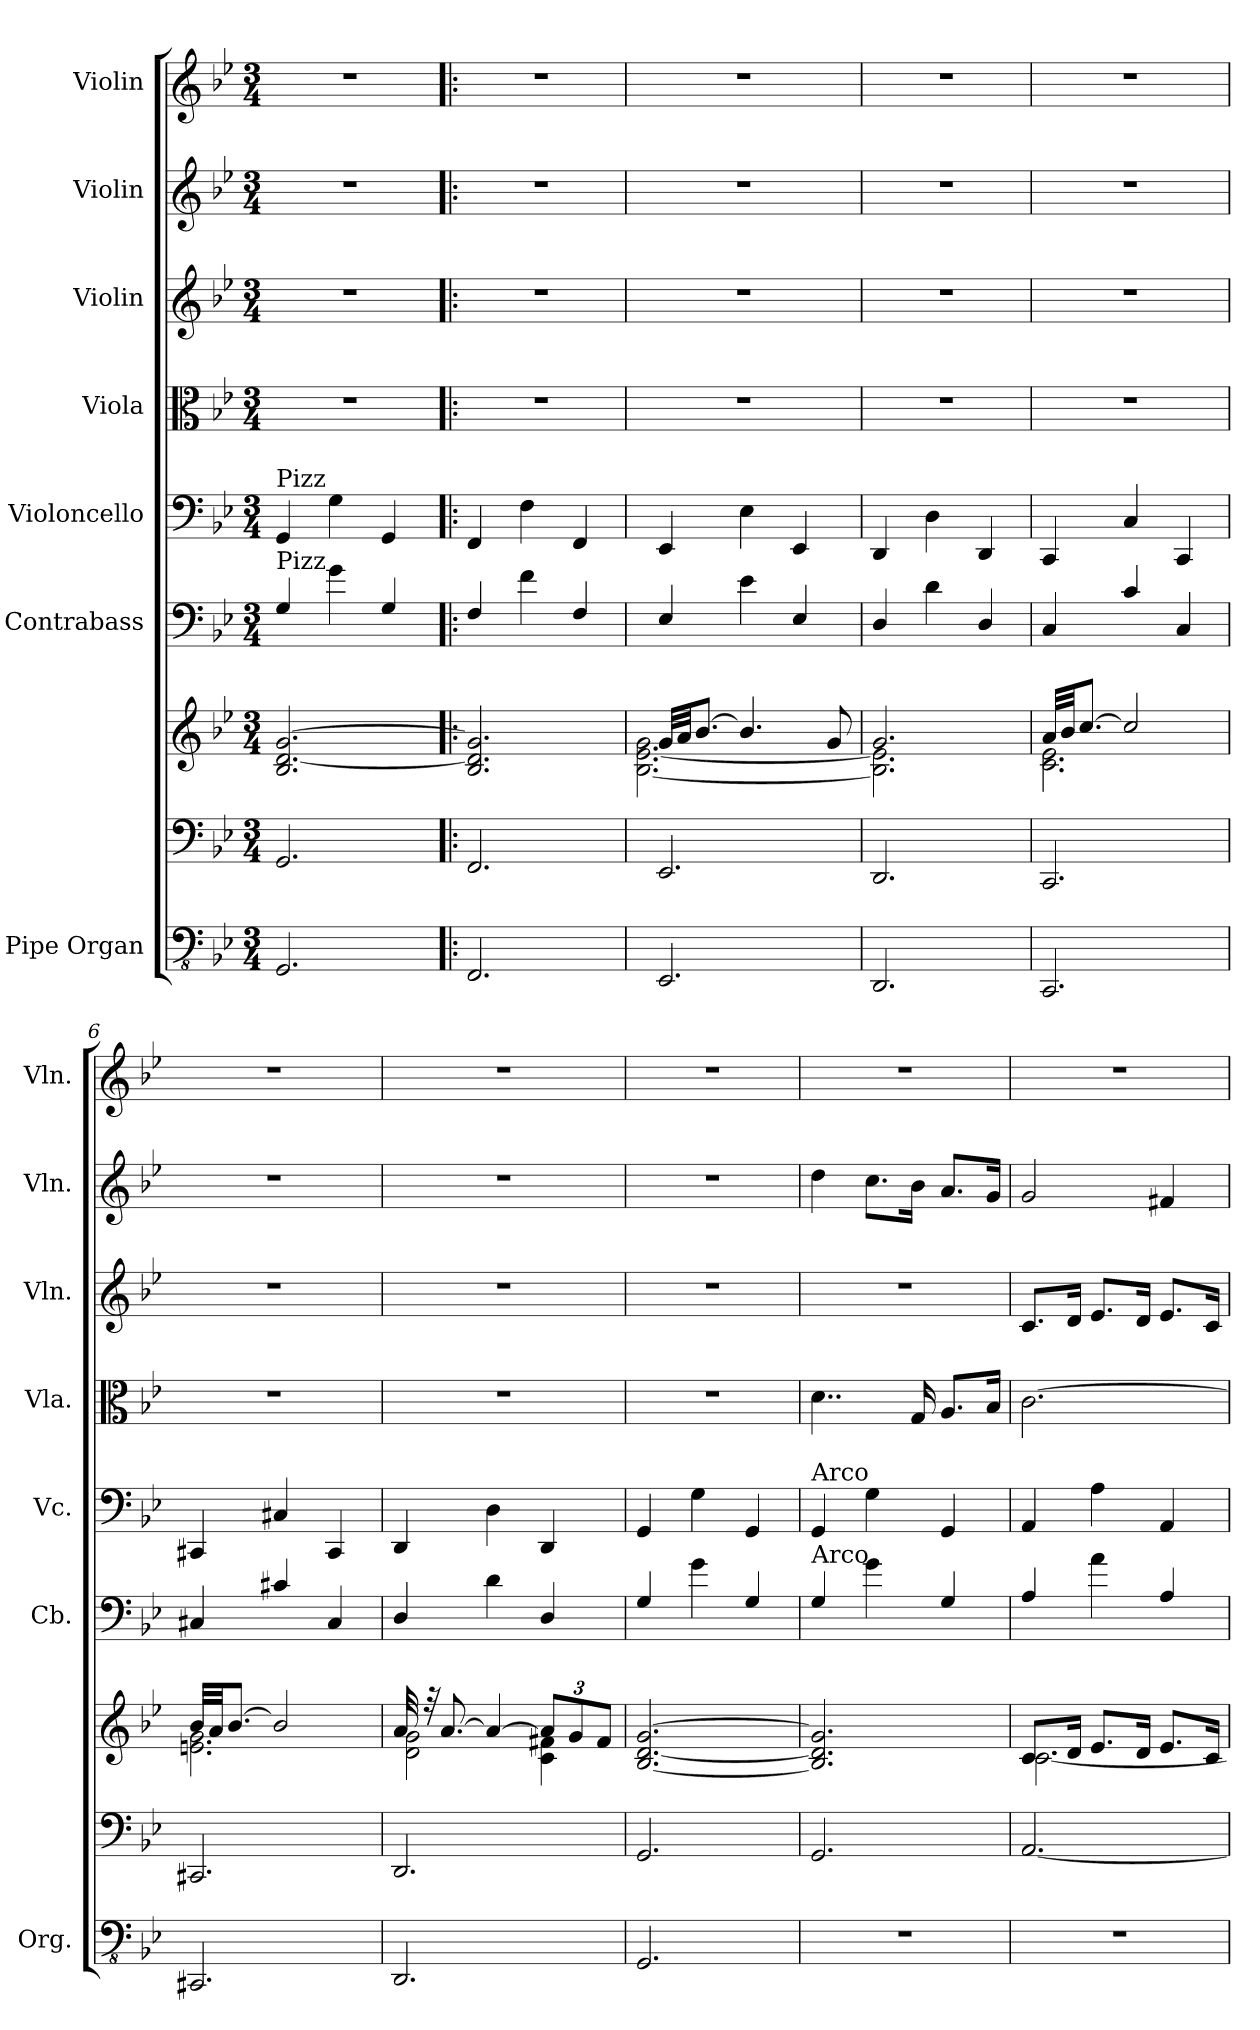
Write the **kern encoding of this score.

**kern	**kern	**kern	**kern	**kern	**kern	**kern	**kern	**kern
*part7	*part7	*part7	*part6	*part5	*part4	*part3	*part2	*part1
*staff9	*staff8	*staff7	*staff6	*staff5	*staff4	*staff3	*staff2	*staff1
*I"Pipe Organ	*	*	*I"Contrabass	*I"Violoncello	*I"Viola	*I"Violin	*I"Violin	*I"Violin
*I'Org.	*	*	*I'Cb.	*I'Vc.	*I'Vla.	*I'Vln.	*I'Vln.	*I'Vln.
*clefFv4	*clefF4	*clefG2	*clefF4	*clefF4	*clefC3	*clefG2	*clefG2	*clefG2
*	*	*	*ITrd7c12	*	*	*	*	*
*k[b-e-]	*k[b-e-]	*k[b-e-]	*k[b-e-]	*k[b-e-]	*k[b-e-]	*k[b-e-]	*k[b-e-]	*k[b-e-]
*M3/4	*M3/4	*M3/4	*M3/4	*M3/4	*M3/4	*M3/4	*M3/4	*M3/4
*MM30	*MM30	*MM30	*MM30	*MM30	*MM30	*MM30	*MM30	*MM30
=1	=1	=1	=1	=1	=1	=1	=1	=1
!	!	!	!	!LO:TX:a:t=Pizz	!	!	!	!
!	!	!	!LO:TX:a:t=Pizz	!	!	!	!	!
2.GGG/	2.GG/	2.B-/ [2.d/ [2.g/	4GG/	4GG/	2.r	2.r	2.r	2.r
.	.	.	4G\	4G\	.	.	.	.
.	.	.	4GG/	4GG/	.	.	.	.
=2!|:	=2!|:	=2!|:	=2!|:	=2!|:	=2!|:	=2!|:	=2!|:	=2!|:
2.FFF/	2.FF/	2.B-/ 2.d/] 2.g/]	4FF/	4FF/	2.r	2.r	2.r	2.r
.	.	.	4F\	4F\	.	.	.	.
.	.	.	4FF/	4FF/	.	.	.	.
=3	=3	=3	=3	=3	=3	=3	=3	=3
*	*	*^	*	*	*	*	*	*
2.EEE-/	2.EE-/	32g/LLL	[2.B-\ [2.e-\ 2.g\	4EE-/	4EE-/	2.r	2.r	2.r	2.r
.	.	32a/JJ	.	.	.	.	.	.	.
.	.	[8.b-/J	.	.	.	.	.	.	.
.	.	4.b-/]	.	4E-\	4E-\	.	.	.	.
.	.	.	.	4EE-/	4EE-/	.	.	.	.
.	.	8g/	.	.	.	.	.	.	.
=4	=4	=4	=4	=4	=4	=4	=4	=4	=4
2.DDD/	2.DD/	2.g/	2.B-\] 2.e-\]	4DD/	4DD/	2.r	2.r	2.r	2.r
.	.	.	.	4D\	4D\	.	.	.	.
.	.	.	.	4DD/	4DD/	.	.	.	.
=5	=5	=5	=5	=5	=5	=5	=5	=5	=5
2.CCC/	2.CC/	32a/LLL	2.c\ 2.e-\	4CC/	4CC/	2.r	2.r	2.r	2.r
.	.	32b-/JJ	.	.	.	.	.	.	.
.	.	[8.cc/J	.	.	.	.	.	.	.
.	.	2cc/]	.	4C/	4C/	.	.	.	.
.	.	.	.	4CC/	4CC/	.	.	.	.
=6	=6	=6	=6	=6	=6	=6	=6	=6	=6
2.CCC#X/	2.CC#X/	32b-/LLL	2.en\ 2.g\	4CC#X/	4CC#X/	2.r	2.r	2.r	2.r
.	.	32a/JJ	.	.	.	.	.	.	.
.	.	[8.b-/J	.	.	.	.	.	.	.
.	.	2b-/]	.	4C#X/	4C#X/	.	.	.	.
.	.	.	.	4CC#/	4CC#/	.	.	.	.
!!LO:PB:g=z
=7	=7	=7	=7	=7	=7	=7	=7	=7	=7
2.DDD/	2.DD/	32a/	2d\ 2g\	4DD/	4DD/	2.r	2.r	2.r	2.r
.	.	32r	.	.	.	.	.	.	.
.	.	[8.a/	.	.	.	.	.	.	.
.	.	4a/_	.	4D\	4D\	.	.	.	.
*	*	*Xbrackettup	*	*	*	*	*	*	*
.	.	12a/L]	4c\ 4f#X\	4DD/	4DD/	.	.	.	.
.	.	12g/	.	.	.	.	.	.	.
.	.	12f#/J	.	.	.	.	.	.	.
*	*	*v	*v	*	*	*	*	*	*
=8	=8	=8	=8	=8	=8	=8	=8	=8
2.GGG/	2.GG/	[2.B-/ [2.d/ [2.g/	4GG/	4GG/	2.r	2.r	2.r	2.r
.	.	.	4G\	4G\	.	.	.	.
.	.	.	4GG/	4GG/	.	.	.	.
=9	=9	=9	=9	=9	=9	=9	=9	=9
!	!	!	!	!LO:TX:a:t=Arco	!	!	!	!
!	!	!	!LO:TX:a:t=Arco	!	!	!	!	!
2.r	2.GG/	2.B-/] 2.d/] 2.g/]	4GG/	4GG/	4..d\	2.r	4dd\	2.r
.	.	.	4G\	4G\	.	.	8.cc\L	.
.	.	.	.	.	16G/	.	16b-\Jk	.
.	.	.	4GG/	4GG/	8.A/L	.	8.a/L	.
.	.	.	.	.	16B-/Jk	.	16g/Jk	.
=10	=10	=10	=10	=10	=10	=10	=10	=10
*	*	*^	*	*	*	*	*	*
2.r	[2.AA/	8.c/L	[2.c\	4AA/	4AA/	[2.c\	8.c/L	2g/	2.r
.	.	16d/Jk	.	.	.	.	16d/Jk	.	.
.	.	8.e-/L	.	4A\	4A\	.	8.e-/L	.	.
.	.	16d/Jk	.	.	.	.	16d/Jk	.	.
.	.	8.e-/L	.	4AA/	4AA/	.	8.e-/L	4f#X/	.
.	.	16c/Jk	.	.	.	.	16c/Jk	.	.
*	*	*v	*v	*	*	*	*	*	*
=	=	=	=	=	=	=	=	=
*-	*-	*-	*-	*-	*-	*-	*-	*-
